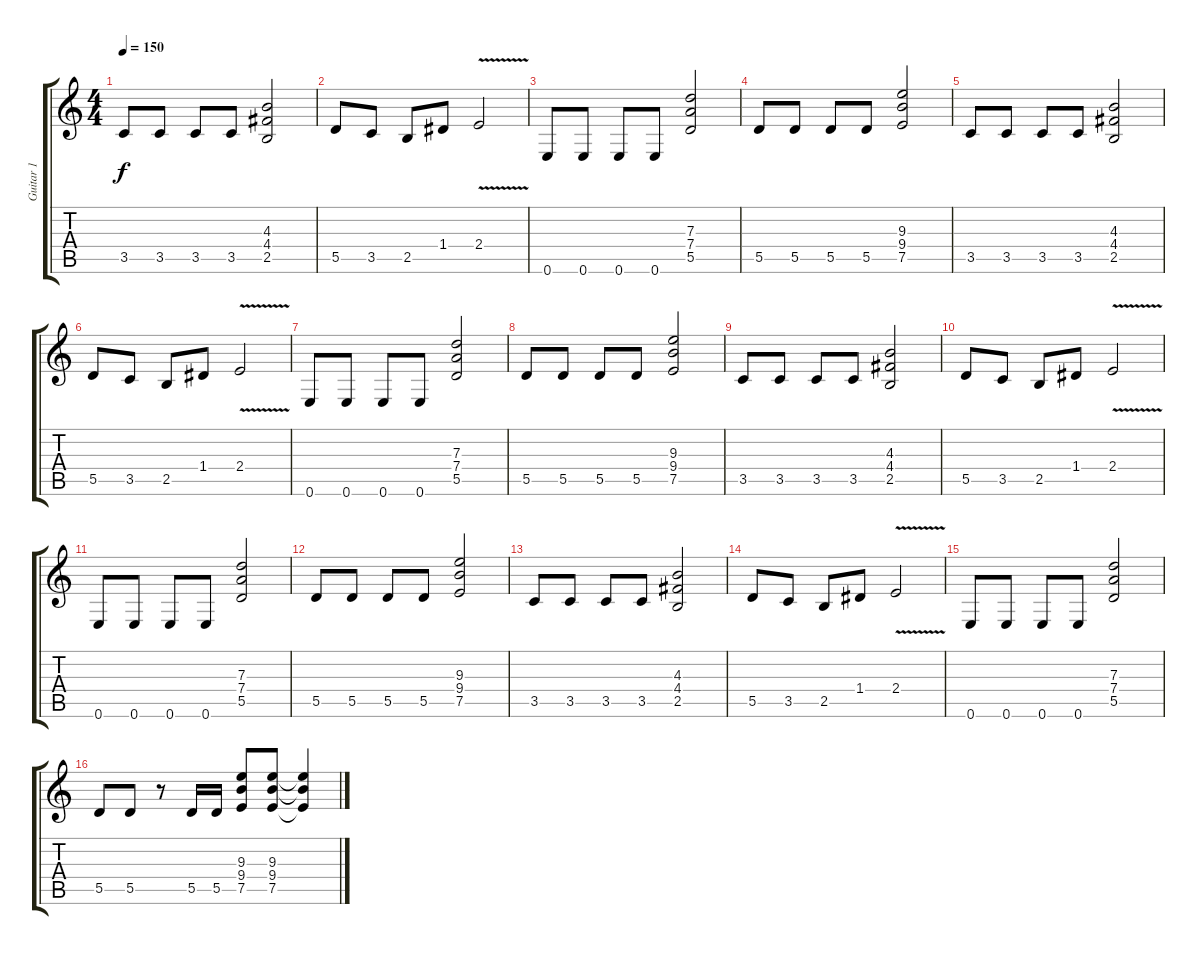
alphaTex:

\track ("Guitar 1" "Guitar 1") {instrument overdrivenguitar}
\staff {score tabs}
\tuning (E4 B3 G3 D3 A2 E2) {hide}
\ts (4 4)
\tempo 150
\clef g2
\ks c
3.5.8{dy f} 3.5.8 3.5.8 3.5.8 (4.3 4.4 2.5).2 |
5.5.8 3.5.8 2.5.8 1.4.8 2.4{v}.2 |
0.6.8 0.6.8 0.6.8 0.6.8 (7.3 7.4 5.5).2 |
5.5.8 5.5.8 5.5.8 5.5.8 (9.3 9.4 7.5).2 |
3.5.8 3.5.8 3.5.8 3.5.8 (4.3 4.4 2.5).2 |
5.5.8 3.5.8 2.5.8 1.4.8 2.4{v}.2 |
0.6.8 0.6.8 0.6.8 0.6.8 (7.3 7.4 5.5).2 |
5.5.8 5.5.8 5.5.8 5.5.8 (9.3 9.4 7.5).2 |
3.5.8 3.5.8 3.5.8 3.5.8 (4.3 4.4 2.5).2 |
5.5.8 3.5.8 2.5.8 1.4.8 2.4{v}.2 |
0.6.8 0.6.8 0.6.8 0.6.8 (7.3 7.4 5.5).2 |
5.5.8 5.5.8 5.5.8 5.5.8 (9.3 9.4 7.5).2 |
3.5.8 3.5.8 3.5.8 3.5.8 (4.3 4.4 2.5).2 |
5.5.8 3.5.8 2.5.8 1.4.8 2.4{v}.2 |
0.6.8 0.6.8 0.6.8 0.6.8 (7.3 7.4 5.5).2 |
5.5.8 5.5.8 r.8 5.5.16 5.5.16 (9.3 9.4 7.5).8 (9.3 9.4 7.5).8 (9.3{t} 9.4{t} 7.5{t}).4
